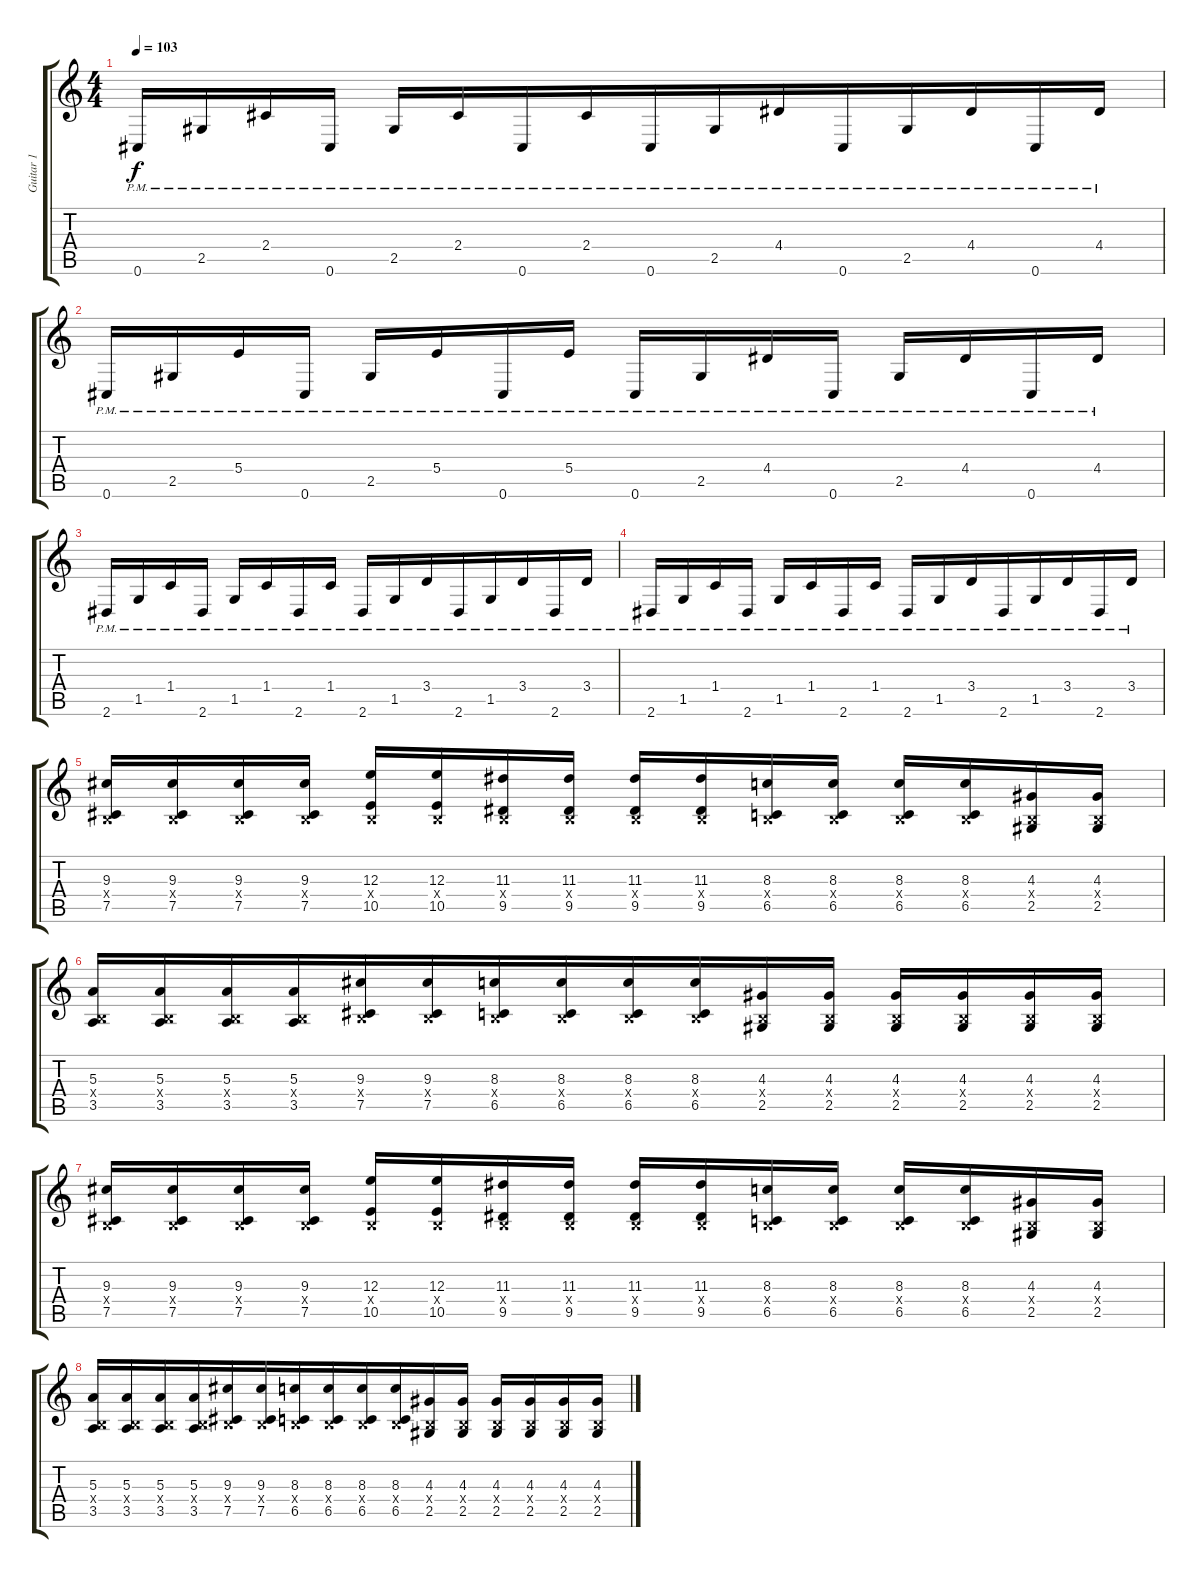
\track ("Guitar 1" "Guitar 1") {instrument distortionguitar}
\staff {score tabs}
\tuning (Db4 Ab3 E3 B2 Gb2 Db2) {hide}
\ts (4 4)
\tempo 103
\clef g2
\ks c
0.6{pm}.16{dy f} 2.5{pm}.16 2.4{pm}.16 0.6{pm}.16 2.5{pm}.16 2.4{pm}.16 0.6{pm}.16 2.4{pm}.16{beam merge} 0.6{pm}.16 2.5{pm}.16 4.4{pm}.16{beam merge} 0.6{pm}.16{beam merge} 2.5{pm}.16{beam merge} 4.4{pm}.16 0.6{pm}.16 4.4{pm}.16 |
0.6{pm}.16 2.5{pm}.16 5.4{pm}.16{beam merge} 0.6{pm}.16 2.5{pm}.16 5.4{pm}.16{beam merge} 0.6{pm}.16{beam merge} 5.4{pm}.16 0.6{pm}.16 2.5{pm}.16 4.4{pm}.16{beam merge} 0.6{pm}.16 2.5{pm}.16 4.4{pm}.16{beam merge} 0.6{pm}.16 4.4{pm}.16 |
2.6{pm}.16{beam merge} 1.5{pm}.16{beam merge} 1.4{pm}.16 2.6{pm}.16 1.5{pm}.16 1.4{pm}.16{beam merge} 2.6{pm}.16 1.4{pm}.16 2.6{pm}.16{beam merge} 1.5{pm}.16 3.4{pm}.16{beam merge} 2.6{pm}.16{beam merge} 1.5{pm}.16 3.4{pm}.16 2.6{pm}.16{beam merge} 3.4{pm}.16 |
2.6{pm}.16{beam merge} 1.5{pm}.16{beam merge} 1.4{pm}.16 2.6{pm}.16 1.5{pm}.16 1.4{pm}.16{beam merge} 2.6{pm}.16 1.4{pm}.16 2.6{pm}.16{beam merge} 1.5{pm}.16 3.4{pm}.16{beam merge} 2.6{pm}.16{beam merge} 1.5{pm}.16 3.4{pm}.16 2.6{pm}.16{beam merge} 3.4{pm}.16 |
(9.3 0.4{x} 7.5).16 (9.3 0.4{x} 7.5).16 (9.3 0.4{x} 7.5).16{beam merge} (9.3 0.4{x} 7.5).16 (12.3 0.4{x} 10.5).16 (12.3 0.4{x} 10.5).16{beam merge} (11.3 0.4{x} 9.5).16 (11.3 0.4{x} 9.5).16 (11.3 0.4{x} 9.5).16 (11.3 0.4{x} 9.5).16{beam merge} (8.3 0.4{x} 6.5).16{beam merge} (8.3 0.4{x} 6.5).16 (8.3 0.4{x} 6.5).16{beam merge} (8.3 0.4{x} 6.5).16{beam merge} (4.3 0.4{x} 2.5).16{beam merge} (4.3 0.4{x} 2.5).16 |
(5.3 0.4{x} 3.5).16{beam merge} (5.3 0.4{x} 3.5).16{beam merge} (5.3 0.4{x} 3.5).16 (5.3 0.4{x} 3.5).16{beam merge} (9.3 0.4{x} 7.5).16 (9.3 0.4{x} 7.5).16{beam merge} (8.3 0.4{x} 6.5).16 (8.3 0.4{x} 6.5).16{beam merge} (8.3 0.4{x} 6.5).16{beam merge} (8.3 0.4{x} 6.5).16 (4.3 0.4{x} 2.5).16 (4.3 0.4{x} 2.5).16 (4.3 0.4{x} 2.5).16{beam merge} (4.3 0.4{x} 2.5).16{beam merge} (4.3 0.4{x} 2.5).16 (4.3 0.4{x} 2.5).16 |
(9.3 0.4{x} 7.5).16 (9.3 0.4{x} 7.5).16 (9.3 0.4{x} 7.5).16{beam merge} (9.3 0.4{x} 7.5).16 (12.3 0.4{x} 10.5).16 (12.3 0.4{x} 10.5).16{beam merge} (11.3 0.4{x} 9.5).16 (11.3 0.4{x} 9.5).16 (11.3 0.4{x} 9.5).16 (11.3 0.4{x} 9.5).16{beam merge} (8.3 0.4{x} 6.5).16{beam merge} (8.3 0.4{x} 6.5).16 (8.3 0.4{x} 6.5).16{beam merge} (8.3 0.4{x} 6.5).16{beam merge} (4.3 0.4{x} 2.5).16{beam merge} (4.3 0.4{x} 2.5).16 |
(5.3 0.4{x} 3.5).16{beam merge} (5.3 0.4{x} 3.5).16{beam merge} (5.3 0.4{x} 3.5).16 (5.3 0.4{x} 3.5).16{beam merge} (9.3 0.4{x} 7.5).16 (9.3 0.4{x} 7.5).16{beam merge} (8.3 0.4{x} 6.5).16 (8.3 0.4{x} 6.5).16{beam merge} (8.3 0.4{x} 6.5).16{beam merge} (8.3 0.4{x} 6.5).16 (4.3 0.4{x} 2.5).16 (4.3 0.4{x} 2.5).16 (4.3 0.4{x} 2.5).16{beam merge} (4.3 0.4{x} 2.5).16{beam merge} (4.3 0.4{x} 2.5).16 (4.3 0.4{x} 2.5).16
